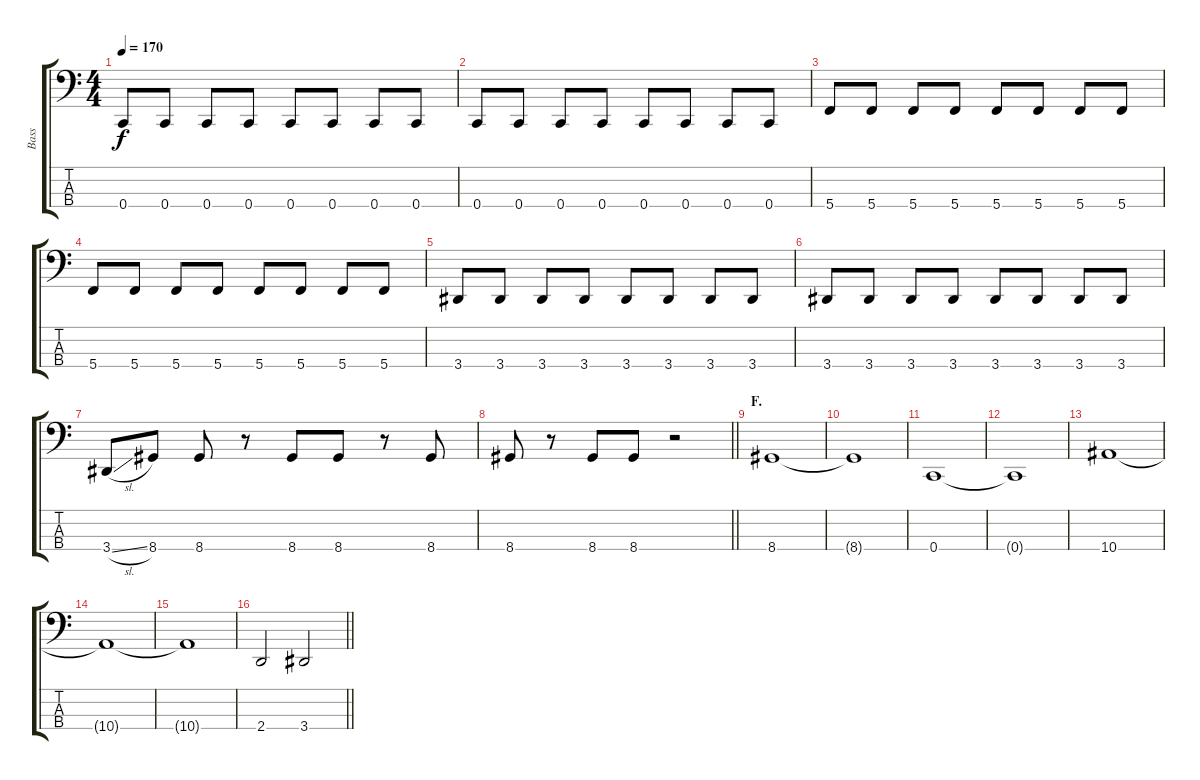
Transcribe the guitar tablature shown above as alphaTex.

\track ("Bass" "Bass") {instrument electricbasspick}
\staff {score tabs}
\tuning (F2 C2 G1 C1) {hide}
\ts (4 4)
\tempo 170
\clef f4
\ks c
0.4.8{dy f} 0.4.8 0.4.8 0.4.8 0.4.8 0.4.8 0.4.8 0.4.8 |
0.4.8 0.4.8 0.4.8 0.4.8 0.4.8 0.4.8 0.4.8 0.4.8 |
5.4.8 5.4.8 5.4.8 5.4.8 5.4.8 5.4.8 5.4.8 5.4.8 |
5.4.8 5.4.8 5.4.8 5.4.8 5.4.8 5.4.8 5.4.8 5.4.8 |
3.4.8 3.4.8 3.4.8 3.4.8 3.4.8 3.4.8 3.4.8 3.4.8 |
3.4.8 3.4.8 3.4.8 3.4.8 3.4.8 3.4.8 3.4.8 3.4.8 |
3.4{sl}.8 8.4.8 8.4.8 r.8 8.4.8 8.4.8 r.8 8.4.8 |
\barLineRight lightlight
8.4.8 r.8 8.4.8 8.4.8 r.2 |
\section ("" "F.")
8.4.1 |
8.4{t}.1 |
0.4.1 |
0.4{t}.1 |
10.4.1 |
10.4{t}.1 |
10.4{t}.1 |
\barLineRight lightlight
2.4.2 3.4.2
